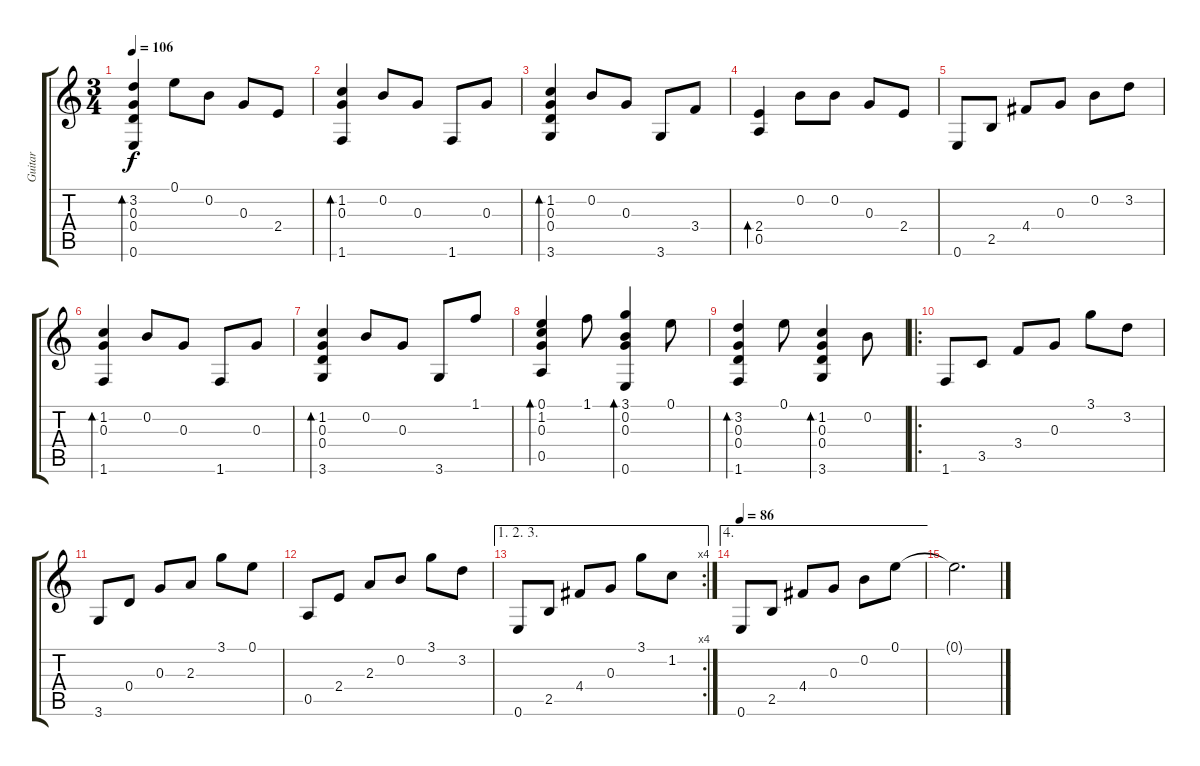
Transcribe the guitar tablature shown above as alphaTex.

\track ("Guitar" "Guitar") {instrument acousticguitarnylon}
\staff {score tabs}
\tuning (E4 B3 G3 D3 A2 E2) {hide}
\ts (3 4)
\tempo 106
\clef g2
\ks c
(3.2 0.3 0.4 0.6).4{bd 240 dy f} 0.1.8 0.2.8 0.3.8 2.4.8 |
(1.2 0.3 1.6).4{bd 240} 0.2.8 0.3.8 1.6.8 0.3.8 |
(1.2 0.3 0.4 3.6).4{bd 240} 0.2.8 0.3.8 3.6.8 3.4.8 |
(2.4 0.5).4{bd 240} 0.2.8 0.2.8 0.3.8 2.4.8 |
0.6.8 2.5.8 4.4.8 0.3.8 0.2.8 3.2.8 |
(1.2 0.3 1.6).4{bd 240} 0.2.8 0.3.8 1.6.8 0.3.8 |
(1.2 0.3 0.4 3.6).4{bd 240} 0.2.8 0.3.8 3.6.8 1.1.8 |
(0.1 1.2 0.3 0.5).4{bd 240} 1.1.8 (3.1 0.2 0.3 0.6).4{bd 240} 0.1.8 |
(3.2 0.3 0.4 1.6).4{bd 240} 0.1.8 (1.2 0.3 0.4 3.6).4{bd 240} 0.2.8 |
\ro
1.6.8 3.5.8 3.4.8 0.3.8 3.1.8 3.2.8 |
3.6.8 0.4.8 0.3.8 2.3.8 3.1.8 0.1.8 |
0.5.8 2.4.8 2.3.8 0.2.8 3.1.8 3.2.8 |
\ae (1 2 3)
\rc 4
0.6.8 2.5.8 4.4.8 0.3.8 3.1.8 1.2.8 |
\ae 4
\tempo 86
0.6.8 2.5.8 4.4.8 0.3.8 0.2.8 0.1.8 |
0.1{t}.2{d}
